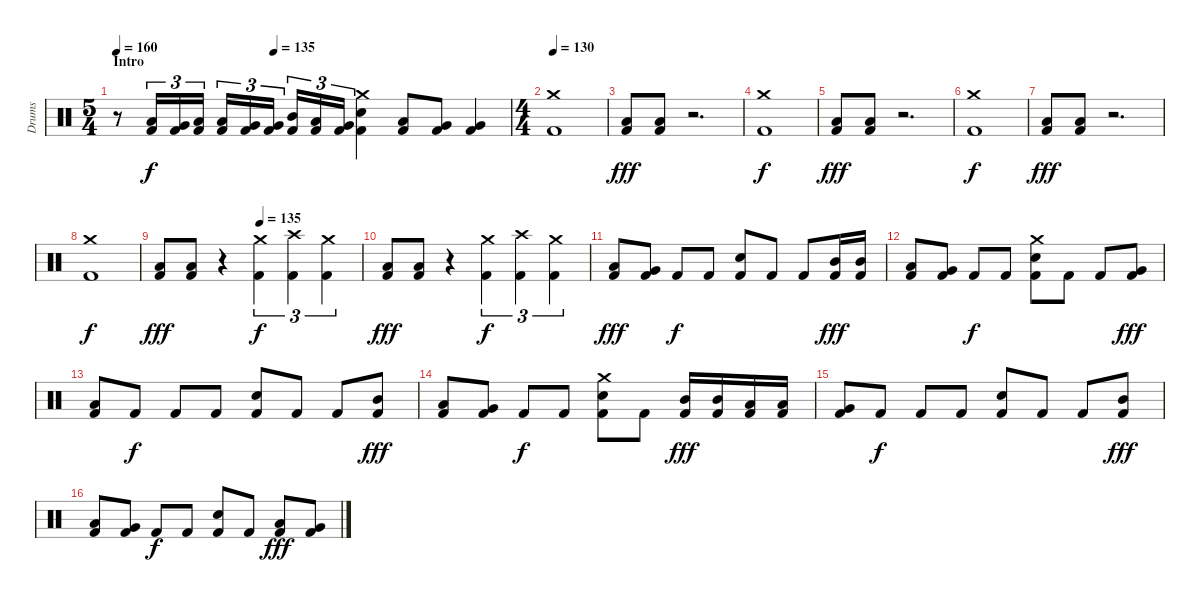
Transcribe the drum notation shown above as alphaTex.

\track ("Drums" "Drums") {instrument percussion}
\staff {score}
\articulation defaults
\ts (5 4)
\section ("" "Intro")
\tempo 160
\tempo 148
\tempo (135 0.4)
\tempo 160
\clef neutral
\ks c
r.8{dy f} ("Kick (hit) 2" "Low Tom (hit)").16{tu (3 2)} ("Kick (hit) 2" "Very Low Tom (hit)").16{tu (3 2)} ("Kick (hit) 2" "Low Tom (hit)").16{tu (3 2)} ("Kick (hit) 2" "Low Tom (hit)").16{tu (3 2)} ("Kick (hit) 2" "Very Low Tom (hit)").16{tu (3 2)} ("Kick (hit) 2" "Very Low Tom (hit)").16{tu (3 2)} ("Kick (hit) 2" "Mid Tom (hit)").16{tu (3 2)} ("Kick (hit) 2" "Low Tom (hit)").16{tu (3 2)} ("Kick (hit) 2" "Very Low Tom (hit)").16{tu (3 2)} ("Kick (hit) 2" "Electric Snare (hit)" "Crash medium (hit)").4 ("Kick (hit) 2" "Low Tom (hit)").8 ("Kick (hit) 2" "Very Low Tom (hit)").8 ("Kick (hit) 2" "Very Low Tom (hit)").4 |
\ts (4 4)
\tempo 130
("Kick (hit) 2" "Crash medium (hit)").1 |
("Kick (hit) 2" "Low Tom (hit)").8{dy fff} ("Kick (hit) 2" "Low Tom (hit)").8 r.2{d} |
("Kick (hit) 2" "Crash medium (hit)").1{dy f} |
("Kick (hit) 2" "Low Tom (hit)").8{dy fff} ("Kick (hit) 2" "Low Tom (hit)").8 r.2{d} |
("Kick (hit) 2" "Crash medium (hit)").1{dy f} |
("Kick (hit) 2" "Low Tom (hit)").8{dy fff} ("Kick (hit) 2" "Low Tom (hit)").8 r.2{d} |
("Kick (hit) 2" "Crash medium (hit)").1{dy f} |
\tempo (135 0.5)
("Kick (hit) 2" "Low Tom (hit)").8{dy fff} ("Kick (hit) 2" "Low Tom (hit)").8 r.4 ("Kick (hit) 2" "Crash medium (hit)").4{tu (3 2) dy f} ("Kick (hit) 2" "Crash high (hit)").4{tu (3 2)} ("Kick (hit) 2" "Crash medium (hit)").4{tu (3 2)} |
("Kick (hit) 2" "Low Tom (hit)").8{dy fff} ("Kick (hit) 2" "Low Tom (hit)").8 r.4 ("Kick (hit) 2" "Crash medium (hit)").4{tu (3 2) dy f} ("Kick (hit) 2" "Crash high (hit)").4{tu (3 2)} ("Kick (hit) 2" "Crash medium (hit)").4{tu (3 2)} |
("Kick (hit) 2" "Low Tom (hit)").8{dy fff} ("Kick (hit) 2" "Very Low Tom (hit)").8 "Kick (hit) 2".8{dy f} "Kick (hit) 2".8 ("Kick (hit) 2" "Electric Snare (hit)").8 "Kick (hit) 2".8 "Kick (hit) 2".8 ("Kick (hit) 2" "Mid Tom (hit)").16{dy fff} ("Kick (hit) 2" "Mid Tom (hit)").16 |
("Kick (hit) 2" "Low Tom (hit)").8 ("Kick (hit) 2" "Very Low Tom (hit)").8 "Kick (hit) 2".8{dy f} "Kick (hit) 2".8 ("Kick (hit) 2" "Electric Snare (hit)" "Crash medium (hit)").8 "Kick (hit) 2".8 "Kick (hit) 2".8 ("Kick (hit) 2" "Very Low Tom (hit)").8{dy fff} |
("Kick (hit) 2" "Low Floor Tom (hit)").8 "Kick (hit) 2".8{dy f} "Kick (hit) 2".8 "Kick (hit) 2".8 ("Kick (hit) 2" "Electric Snare (hit)").8 "Kick (hit) 2".8 "Kick (hit) 2".8 ("Kick (hit) 2" "Mid Tom (hit)").8{dy fff} |
("Kick (hit) 2" "Low Tom (hit)").8 ("Kick (hit) 2" "Very Low Tom (hit)").8 "Kick (hit) 2".8{dy f} "Kick (hit) 2".8 ("Kick (hit) 2" "Electric Snare (hit)" "Crash medium (hit)").8 "Kick (hit) 2".8 ("Kick (hit) 2" "Mid Tom (hit)").16{dy fff} ("Kick (hit) 2" "Mid Tom (hit)").16 ("Kick (hit) 2" "Low Tom (hit)").16 ("Kick (hit) 2" "Low Tom (hit)").16 |
("Kick (hit) 2" "Very Low Tom (hit)").8 "Kick (hit) 2".8{dy f} "Kick (hit) 2".8 "Kick (hit) 2".8 ("Kick (hit) 2" "Electric Snare (hit)").8 "Kick (hit) 2".8 "Kick (hit) 2".8 ("Kick (hit) 2" "Mid Tom (hit)").8{dy fff} |
("Kick (hit) 2" "Low Tom (hit)").8 ("Kick (hit) 2" "Very Low Tom (hit)").8 "Kick (hit) 2".8{dy f} "Kick (hit) 2".8 ("Kick (hit) 2" "Electric Snare (hit)").8 "Kick (hit) 2".8 ("Kick (hit) 2" "Low Tom (hit)").8{dy fff} ("Kick (hit) 2" "Very Low Tom (hit)").8
